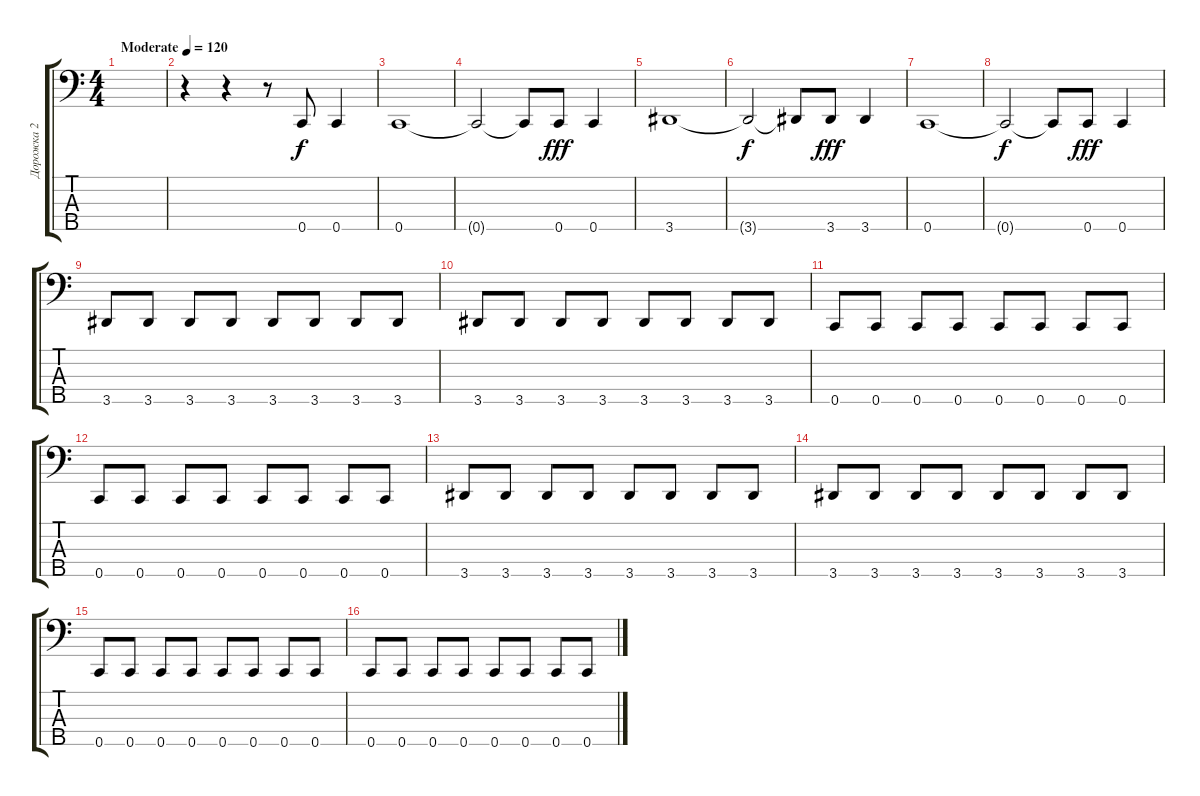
\track ("Дорожка 2" "Дорожка 2") {instrument electricbasspick}
\staff {score tabs}
\tuning (G2 D2 A1 E1 C1) {hide}
\ts (4 4)
\tempo (120 "Moderate")
\clef f4
\ks c
|
r.4 r.4 r.8 0.5.8 0.5.4 |
0.5.1 |
0.5{t}.2{dy f} 0.5{t}.8 0.5.8{dy fff} 0.5.4 |
3.5.1 |
3.5{t}.2{dy f} 3.5{t}.8 3.5.8{dy fff} 3.5.4 |
0.5.1 |
0.5{t}.2{dy f} 0.5{t}.8 0.5.8{dy fff} 0.5.4 |
3.5.8 3.5.8 3.5.8 3.5.8 3.5.8 3.5.8 3.5.8 3.5.8 |
3.5.8 3.5.8 3.5.8 3.5.8 3.5.8 3.5.8 3.5.8 3.5.8 |
0.5.8 0.5.8 0.5.8 0.5.8 0.5.8 0.5.8 0.5.8 0.5.8 |
0.5.8 0.5.8 0.5.8 0.5.8 0.5.8 0.5.8 0.5.8 0.5.8 |
3.5.8 3.5.8 3.5.8 3.5.8 3.5.8 3.5.8 3.5.8 3.5.8 |
3.5.8 3.5.8 3.5.8 3.5.8 3.5.8 3.5.8 3.5.8 3.5.8 |
0.5.8 0.5.8 0.5.8 0.5.8 0.5.8 0.5.8 0.5.8 0.5.8 |
0.5.8 0.5.8 0.5.8 0.5.8 0.5.8 0.5.8 0.5.8 0.5.8
